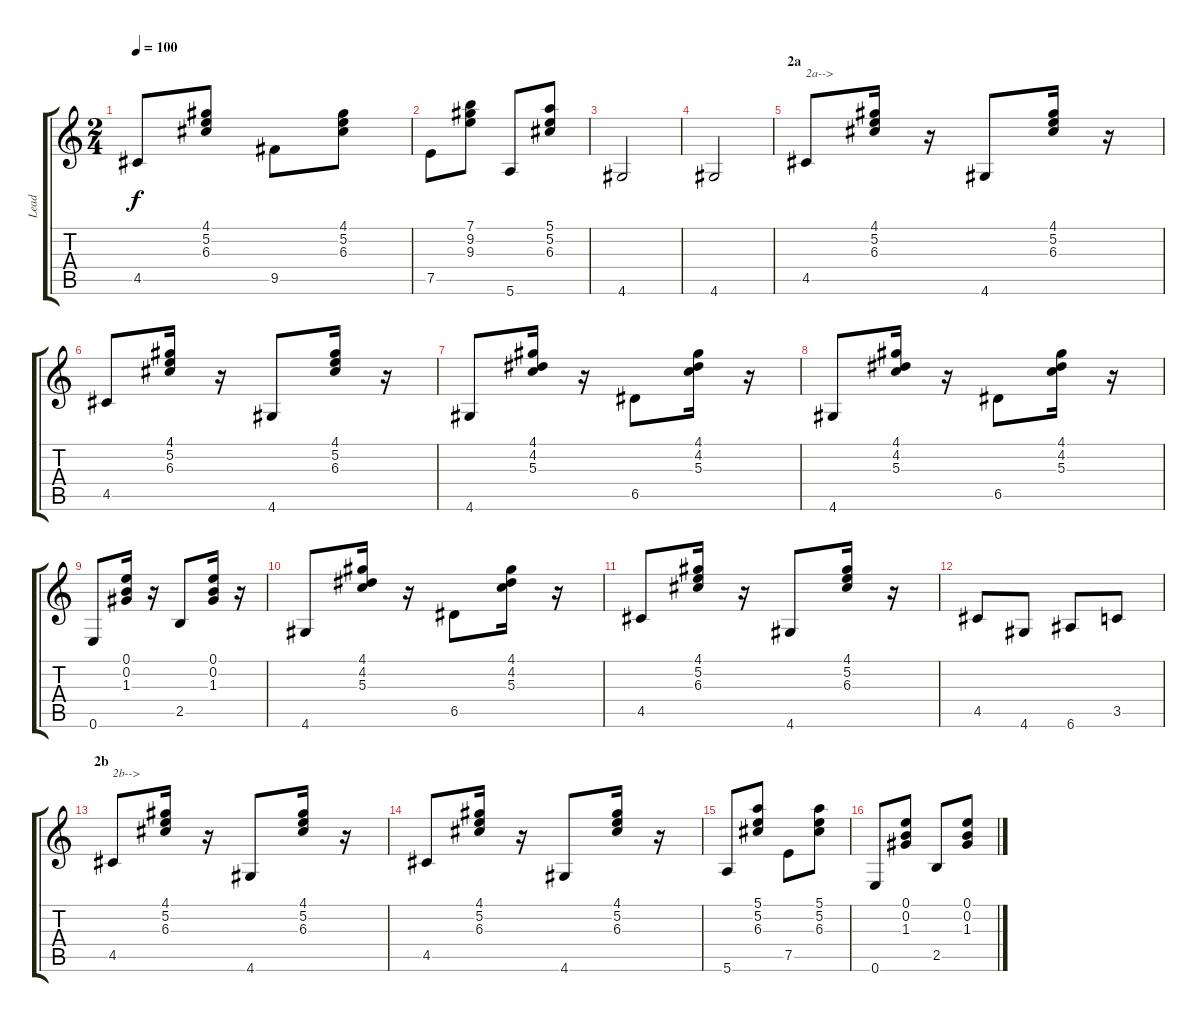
\track ("Lead" "Lead") {instrument acousticguitarsteel}
\staff {score tabs}
\tuning (E4 B3 G3 D3 A2 E2) {hide}
\ts (2 4)
\tempo 100
\clef g2
\ks c
4.5.8{dy f} (4.1 5.2 6.3).8 9.5.8 (4.1 5.2 6.3).8 |
7.5.8 (7.1 9.2 9.3).8 5.6.8 (5.1 5.2 6.3).8 |
4.6.2 |
4.6.2 |
\section ("" "2a")
4.5.8{txt "2a-->"} (4.1 5.2 6.3).16 r.16 4.6.8 (4.1 5.2 6.3).16 r.16 |
4.5.8 (4.1 5.2 6.3).16 r.16 4.6.8 (4.1 5.2 6.3).16 r.16 |
4.6.8 (4.1 4.2 5.3).16 r.16 6.5.8 (4.1 4.2 5.3).16 r.16 |
4.6.8 (4.1 4.2 5.3).16 r.16 6.5.8 (4.1 4.2 5.3).16 r.16 |
0.6.8 (0.1 0.2 1.3).16 r.16 2.5.8 (0.1 0.2 1.3).16 r.16 |
4.6.8 (4.1 4.2 5.3).16 r.16 6.5.8 (4.1 4.2 5.3).16 r.16 |
4.5.8 (4.1 5.2 6.3).16 r.16 4.6.8 (4.1 5.2 6.3).16 r.16 |
4.5.8 4.6.8 6.6.8 3.5.8 |
\section ("" "2b")
4.5.8{txt "2b-->"} (4.1 5.2 6.3).16 r.16 4.6.8 (4.1 5.2 6.3).16 r.16 |
4.5.8 (4.1 5.2 6.3).16 r.16 4.6.8 (4.1 5.2 6.3).16 r.16 |
5.6.8 (5.1 5.2 6.3).8 7.5.8 (5.1 5.2 6.3).8 |
0.6.8 (0.1 0.2 1.3).8 2.5.8 (0.1 0.2 1.3).8
